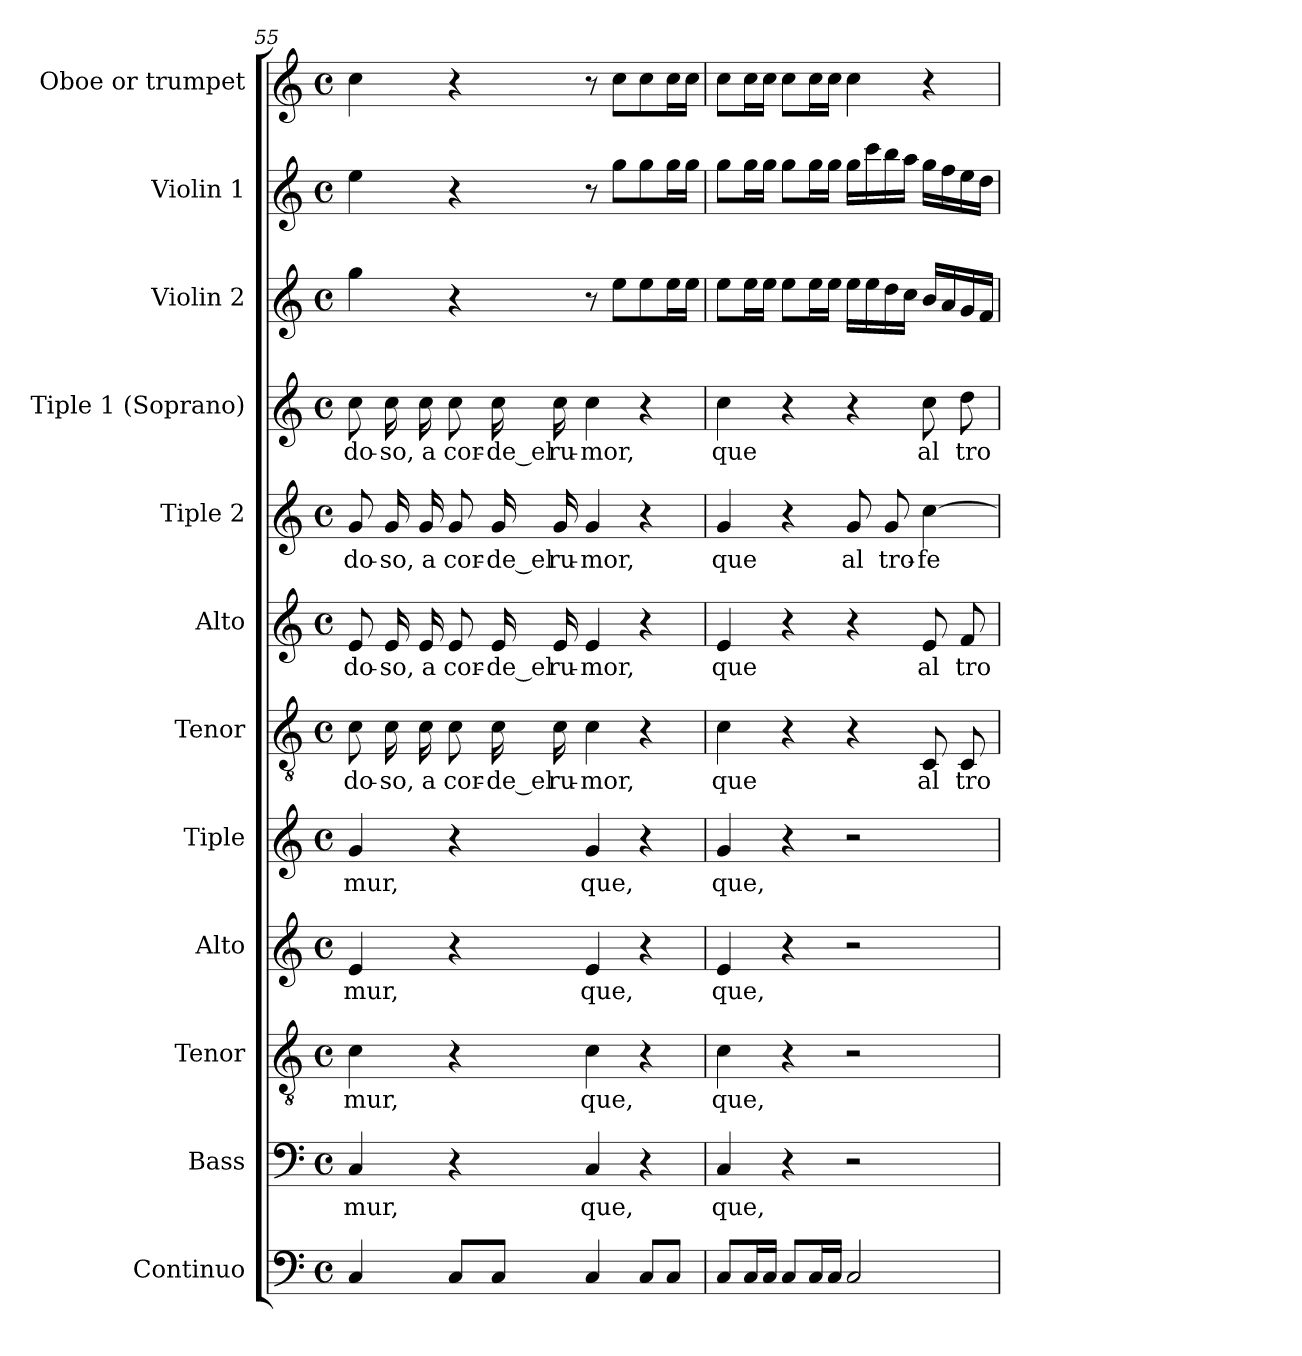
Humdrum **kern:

**kern	**kern	**text	**kern	**text	**kern	**text	**kern	**text	**kern	**text	**kern	**text	**kern	**text	**kern	**text	**kern	**kern	**kern
*part12	*part11	*part11	*part10	*part10	*part9	*part9	*part8	*part8	*part7	*part7	*part6	*part6	*part5	*part5	*part4	*part4	*part3	*part2	*part1
*staff12	*staff11	*staff11	*staff10	*staff10	*staff9	*staff9	*staff8	*staff8	*staff7	*staff7	*staff6	*staff6	*staff5	*staff5	*staff4	*staff4	*staff3	*staff2	*staff1
*I"Continuo	*I"Bass	*	*I"Tenor	*	*I"Alto	*	*I"Tiple	*	*I"Tenor	*	*I"Alto	*	*I"Tiple 2	*	*I"Tiple 1 (Soprano)	*	*I"Violin 2	*I"Violin 1	*I"Oboe or trumpet
*	*I'B.	*	*I'T.	*	*I'A.	*	*	*	*I'T.	*	*I'A.	*	*	*	*I'S1.	*	*I'Vln. 2	*I'Vln. 1	*I'Ob.
!!LO:PB:g=z
*clefF4	*clefF4	*	*clefGv2	*	*clefG2	*	*clefG2	*	*clefGv2	*	*clefG2	*	*clefG2	*	*clefG2	*	*clefG2	*clefG2	*clefG2
*	*	*	*ITrd7c12	*	*	*	*	*	*ITrd7c12	*	*	*	*	*	*	*	*	*	*
*k[]	*k[]	*	*k[]	*	*k[]	*	*k[]	*	*k[]	*	*k[]	*	*k[]	*	*k[]	*	*k[]	*k[]	*k[]
*C:	*C:	*	*C:	*	*C:	*	*C:	*	*C:	*	*C:	*	*C:	*	*C:	*	*C:	*C:	*C:
*M4/4	*M4/4	*	*M4/4	*	*M4/4	*	*M4/4	*	*M4/4	*	*M4/4	*	*M4/4	*	*M4/4	*	*M4/4	*M4/4	*M4/4
*met(c)	*met(c)	*	*met(c)	*	*met(c)	*	*met(c)	*	*met(c)	*	*met(c)	*	*met(c)	*	*met(c)	*	*met(c)	*met(c)	*met(c)
=55	=55	=55	=55	=55	=55	=55	=55	=55	=55	=55	=55	=55	=55	=55	=55	=55	=55	=55	=55
!	!	!LO:LY:b:color=#000000	!	!	!	!	!	!	!	!	!	!	!	!	!	!	!	!	!
!	!	!	!	!LO:LY:b:color=#000000	!	!	!	!	!	!	!	!	!	!	!	!	!	!	!
!	!	!	!	!	!	!LO:LY:b:color=#000000	!	!	!	!	!	!	!	!	!	!	!	!	!
!	!	!	!	!	!	!	!	!LO:LY:b:color=#000000	!	!	!	!	!	!	!	!	!	!	!
!	!	!	!	!	!	!	!	!	!	!LO:LY:b:color=#000000	!	!	!	!	!	!	!	!	!
!	!	!	!	!	!	!	!	!	!	!	!	!LO:LY:b:color=#000000	!	!	!	!	!	!	!
!	!	!	!	!	!	!	!	!	!	!	!	!	!	!LO:LY:b:color=#000000	!	!	!	!	!
!	!	!	!	!	!	!	!	!	!	!	!	!	!	!	!	!LO:LY:b:color=#000000	!	!	!
4Ci/	4Ci/	-mur,	4Ci\	-mur,	4ei/	-mur,	4gi/	-mur,	8Ci\	-do-	8ei/	-do-	8gi/	-do-	8cci\	-do-	4ggi\	4eei\	4cci\
!	!	!	!	!	!	!	!	!	!	!LO:LY:b:color=#000000	!	!	!	!	!	!	!	!	!
!	!	!	!	!	!	!	!	!	!	!	!	!LO:LY:b:color=#000000	!	!	!	!	!	!	!
!	!	!	!	!	!	!	!	!	!	!	!	!	!	!LO:LY:b:color=#000000	!	!	!	!	!
!	!	!	!	!	!	!	!	!	!	!	!	!	!	!	!	!LO:LY:b:color=#000000	!	!	!
.	.	.	.	.	.	.	.	.	16Ci\	-so,	16ei/	-so,	16gi/	-so,	16cci\	-so,	.	.	.
!	!	!	!	!	!	!	!	!	!	!LO:LY:b:color=#000000	!	!	!	!	!	!	!	!	!
!	!	!	!	!	!	!	!	!	!	!	!	!LO:LY:b:color=#000000	!	!	!	!	!	!	!
!	!	!	!	!	!	!	!	!	!	!	!	!	!	!LO:LY:b:color=#000000	!	!	!	!	!
!	!	!	!	!	!	!	!	!	!	!	!	!	!	!	!	!LO:LY:b:color=#000000	!	!	!
.	.	.	.	.	.	.	.	.	16Ci\	a	16ei/	a	16gi/	a	16cci\	a	.	.	.
!	!	!	!	!	!	!	!	!	!	!LO:LY:b:color=#000000	!	!	!	!	!	!	!	!	!
!	!	!	!	!	!	!	!	!	!	!	!	!LO:LY:b:color=#000000	!	!	!	!	!	!	!
!	!	!	!	!	!	!	!	!	!	!	!	!	!	!LO:LY:b:color=#000000	!	!	!	!	!
!	!	!	!	!	!	!	!	!	!	!	!	!	!	!	!	!LO:LY:b:color=#000000	!	!	!
8Ci/L	4r	.	4r	.	4r	.	4r	.	8Ci\	cor-	8ei/	cor-	8gi/	cor-	8cci\	cor-	4r	4r	4r
!	!	!	!	!	!	!	!	!	!	!LO:LY:b:color=#000000	!	!	!	!	!	!	!	!	!
!	!	!	!	!	!	!	!	!	!	!	!	!LO:LY:b:color=#000000	!	!	!	!	!	!	!
!	!	!	!	!	!	!	!	!	!	!	!	!	!	!LO:LY:b:color=#000000	!	!	!	!	!
!	!	!	!	!	!	!	!	!	!	!	!	!	!	!	!	!LO:LY:b:color=#000000	!	!	!
8Ci/J	.	.	.	.	.	.	.	.	16Ci\	-de_el	16ei/	-de_el	16gi/	-de_el	16cci\	-de_el	.	.	.
!	!	!	!	!	!	!	!	!	!	!LO:LY:b:color=#000000	!	!	!	!	!	!	!	!	!
!	!	!	!	!	!	!	!	!	!	!	!	!LO:LY:b:color=#000000	!	!	!	!	!	!	!
!	!	!	!	!	!	!	!	!	!	!	!	!	!	!LO:LY:b:color=#000000	!	!	!	!	!
!	!	!	!	!	!	!	!	!	!	!	!	!	!	!	!	!LO:LY:b:color=#000000	!	!	!
.	.	.	.	.	.	.	.	.	16Ci\	ru-	16ei/	ru-	16gi/	ru-	16cci\	ru-	.	.	.
!	!	!LO:LY:b:color=#000000	!	!	!	!	!	!	!	!	!	!	!	!	!	!	!	!	!
!	!	!	!	!LO:LY:b:color=#000000	!	!	!	!	!	!	!	!	!	!	!	!	!	!	!
!	!	!	!	!	!	!LO:LY:b:color=#000000	!	!	!	!	!	!	!	!	!	!	!	!	!
!	!	!	!	!	!	!	!	!LO:LY:b:color=#000000	!	!	!	!	!	!	!	!	!	!	!
!	!	!	!	!	!	!	!	!	!	!LO:LY:b:color=#000000	!	!	!	!	!	!	!	!	!
!	!	!	!	!	!	!	!	!	!	!	!	!LO:LY:b:color=#000000	!	!	!	!	!	!	!
!	!	!	!	!	!	!	!	!	!	!	!	!	!	!LO:LY:b:color=#000000	!	!	!	!	!
!	!	!	!	!	!	!	!	!	!	!	!	!	!	!	!	!LO:LY:b:color=#000000	!	!	!
4Ci/	4Ci/	que,	4Ci\	que,	4ei/	que,	4gi/	que,	4Ci\	-mor,	4ei/	-mor,	4gi/	-mor,	4cci\	-mor,	8r	8r	8r
.	.	.	.	.	.	.	.	.	.	.	.	.	.	.	.	.	8eei\L	8ggi\L	8cci\L
8Ci/L	4r	.	4r	.	4r	.	4r	.	4r	.	4r	.	4r	.	4r	.	8eei\	8ggi\	8cci\
8Ci/J	.	.	.	.	.	.	.	.	.	.	.	.	.	.	.	.	16eei\L	16ggi\L	16cci\L
.	.	.	.	.	.	.	.	.	.	.	.	.	.	.	.	.	16eei\JJ	16ggi\JJ	16cci\JJ
=56	=56	=56	=56	=56	=56	=56	=56	=56	=56	=56	=56	=56	=56	=56	=56	=56	=56	=56	=56
!	!	!LO:LY:b:color=#000000	!	!	!	!	!	!	!	!	!	!	!	!	!	!	!	!	!
!	!	!	!	!LO:LY:b:color=#000000	!	!	!	!	!	!	!	!	!	!	!	!	!	!	!
!	!	!	!	!	!	!LO:LY:b:color=#000000	!	!	!	!	!	!	!	!	!	!	!	!	!
!	!	!	!	!	!	!	!	!LO:LY:b:color=#000000	!	!	!	!	!	!	!	!	!	!	!
!	!	!	!	!	!	!	!	!	!	!LO:LY:b:color=#000000	!	!	!	!	!	!	!	!	!
!	!	!	!	!	!	!	!	!	!	!	!	!LO:LY:b:color=#000000	!	!	!	!	!	!	!
!	!	!	!	!	!	!	!	!	!	!	!	!	!	!LO:LY:b:color=#000000	!	!	!	!	!
!	!	!	!	!	!	!	!	!	!	!	!	!	!	!	!	!LO:LY:b:color=#000000	!	!	!
8Ci/L	4Ci/	que,	4Ci\	que,	4ei/	que,	4gi/	que,	4Ci\	que	4ei/	que	4gi/	que	4cci\	que	8eei\L	8ggi\L	8cci\L
16Ci/L	.	.	.	.	.	.	.	.	.	.	.	.	.	.	.	.	16eei\L	16ggi\L	16cci\L
16Ci/JJ	.	.	.	.	.	.	.	.	.	.	.	.	.	.	.	.	16eei\JJ	16ggi\JJ	16cci\JJ
8Ci/L	4r	.	4r	.	4r	.	4r	.	4r	.	4r	.	4r	.	4r	.	8eei\L	8ggi\L	8cci\L
16Ci/L	.	.	.	.	.	.	.	.	.	.	.	.	.	.	.	.	16eei\L	16ggi\L	16cci\L
16Ci/JJ	.	.	.	.	.	.	.	.	.	.	.	.	.	.	.	.	16eei\JJ	16ggi\JJ	16cci\JJ
!	!	!	!	!	!	!	!	!	!	!	!	!	!	!LO:LY:b:color=#000000	!	!	!	!	!
2Ci/	2r	.	2r	.	2r	.	2r	.	4r	.	4r	.	8gi/	al	4r	.	16eei\LL	16ggi\LL	4cci\
.	.	.	.	.	.	.	.	.	.	.	.	.	.	.	.	.	16eei\	16ccci\	.
!	!	!	!	!	!	!	!	!	!	!	!	!	!	!LO:LY:b:color=#000000	!	!	!	!	!
.	.	.	.	.	.	.	.	.	.	.	.	.	8gi/	tro-	.	.	16ddi\	16bbi\	.
.	.	.	.	.	.	.	.	.	.	.	.	.	.	.	.	.	16cci\JJ	16aai\JJ	.
!	!	!	!	!	!	!	!	!	!	!LO:LY:b:color=#000000	!	!	!	!	!	!	!	!	!
!	!	!	!	!	!	!	!	!	!	!	!	!LO:LY:b:color=#000000	!	!	!	!	!	!	!
!	!	!	!	!	!	!	!	!	!	!	!	!	!	!LO:LY:b:color=#000000	!	!	!	!	!
!	!	!	!	!	!	!	!	!	!	!	!	!	!	!	!	!LO:LY:b:color=#000000	!	!	!
.	.	.	.	.	.	.	.	.	8CCi/	al	8ei/	al	[4cci\	fe-	8cci\	al	16bi/LL	16ggi\LL	4r
.	.	.	.	.	.	.	.	.	.	.	.	.	.	.	.	.	16ai/	16ffi\	.
!	!	!	!	!	!	!	!	!	!	!LO:LY:b:color=#000000	!	!	!	!	!	!	!	!	!
!	!	!	!	!	!	!	!	!	!	!	!	!LO:LY:b:color=#000000	!	!	!	!	!	!	!
!	!	!	!	!	!	!	!	!	!	!	!	!	!	!	!	!LO:LY:b:color=#000000	!	!	!
.	.	.	.	.	.	.	.	.	8CCi/	tro-	8fi/	tro-	.	.	8ddi\	tro-	16gi/	16eei\	.
.	.	.	.	.	.	.	.	.	.	.	.	.	.	.	.	.	16fi/JJ	16ddi\JJ	.
=	=	=	=	=	=	=	=	=	=	=	=	=	=	=	=	=	=	=	=
*-	*-	*-	*-	*-	*-	*-	*-	*-	*-	*-	*-	*-	*-	*-	*-	*-	*-	*-	*-
